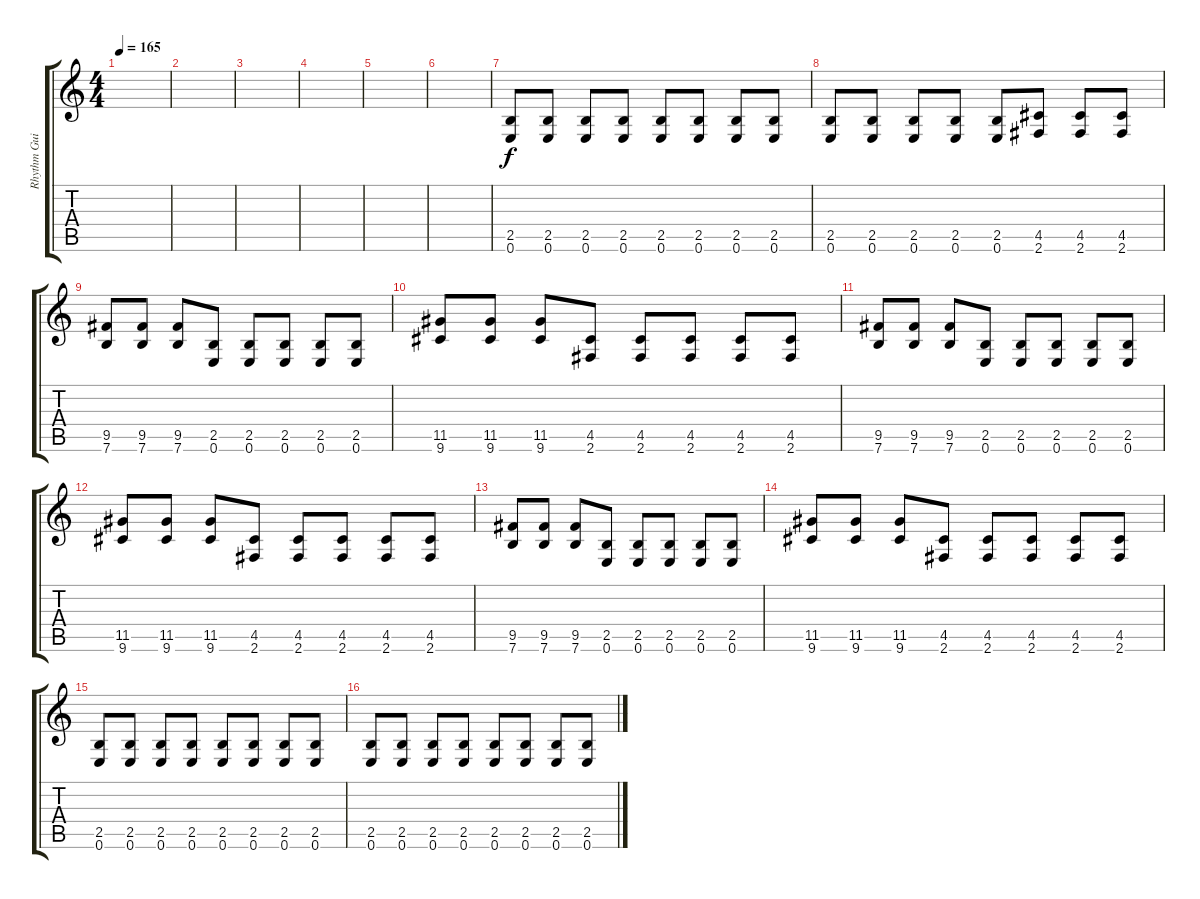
\track ("Rhythm Guitar" "Rhythm Gui") {instrument distortionguitar}
\staff {score tabs}
\tuning (E4 B3 G3 D3 A2 E2) {hide}
\ts (4 4)
\tempo 165
\clef g2
\ks c
|
|
|
|
|
|
(2.5 0.6).8 (2.5 0.6).8 (2.5 0.6).8 (2.5 0.6).8 (2.5 0.6).8 (2.5 0.6).8 (2.5 0.6).8 (2.5 0.6).8 |
(2.5 0.6).8 (2.5 0.6).8 (2.5 0.6).8 (2.5 0.6).8 (2.5 0.6).8 (4.5 2.6).8 (4.5 2.6).8 (4.5 2.6).8 |
(9.5 7.6).8 (9.5 7.6).8 (9.5 7.6).8 (2.5 0.6).8 (2.5 0.6).8 (2.5 0.6).8 (2.5 0.6).8 (2.5 0.6).8 |
(11.5 9.6).8 (11.5 9.6).8 (11.5 9.6).8 (4.5 2.6).8 (4.5 2.6).8 (4.5 2.6).8 (4.5 2.6).8 (4.5 2.6).8 |
(9.5 7.6).8 (9.5 7.6).8 (9.5 7.6).8 (2.5 0.6).8 (2.5 0.6).8 (2.5 0.6).8 (2.5 0.6).8 (2.5 0.6).8 |
(11.5 9.6).8 (11.5 9.6).8 (11.5 9.6).8 (4.5 2.6).8 (4.5 2.6).8 (4.5 2.6).8 (4.5 2.6).8 (4.5 2.6).8 |
(9.5 7.6).8 (9.5 7.6).8 (9.5 7.6).8 (2.5 0.6).8 (2.5 0.6).8 (2.5 0.6).8 (2.5 0.6).8 (2.5 0.6).8 |
(11.5 9.6).8 (11.5 9.6).8 (11.5 9.6).8 (4.5 2.6).8 (4.5 2.6).8 (4.5 2.6).8 (4.5 2.6).8 (4.5 2.6).8 |
(2.5 0.6).8 (2.5 0.6).8 (2.5 0.6).8 (2.5 0.6).8 (2.5 0.6).8 (2.5 0.6).8 (2.5 0.6).8 (2.5 0.6).8 |
(2.5 0.6).8 (2.5 0.6).8 (2.5 0.6).8 (2.5 0.6).8 (2.5 0.6).8 (2.5 0.6).8 (2.5 0.6).8 (2.5 0.6).8
